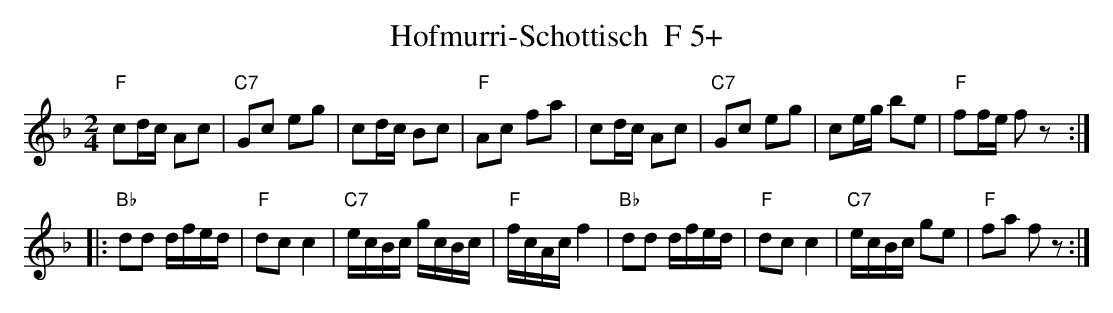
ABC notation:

X:1
T:Hofmurri-Schottisch  F 5+
M:2/4
L:1/16
K:F %%MIDI gchordon
"F"c2dc A2c2 | "C7"G2c2 e2g2 | c2dc B2c2 | "F"A2c2 f2a2 | c2dc A2c2 | "C7"G2c2 e2g2 | c2eg b2e2 | "F"f2fe f2z2 :|
|: "Bb"d2d2 dfed | "F"d2c2c4 | "C7"ecBc gcBc | "F"fcAcf4 | "Bb"d2d2 dfed | "F"d2c2c4 | "C7"ecBc g2e2 | "F"f2a2 f2z2 :|
